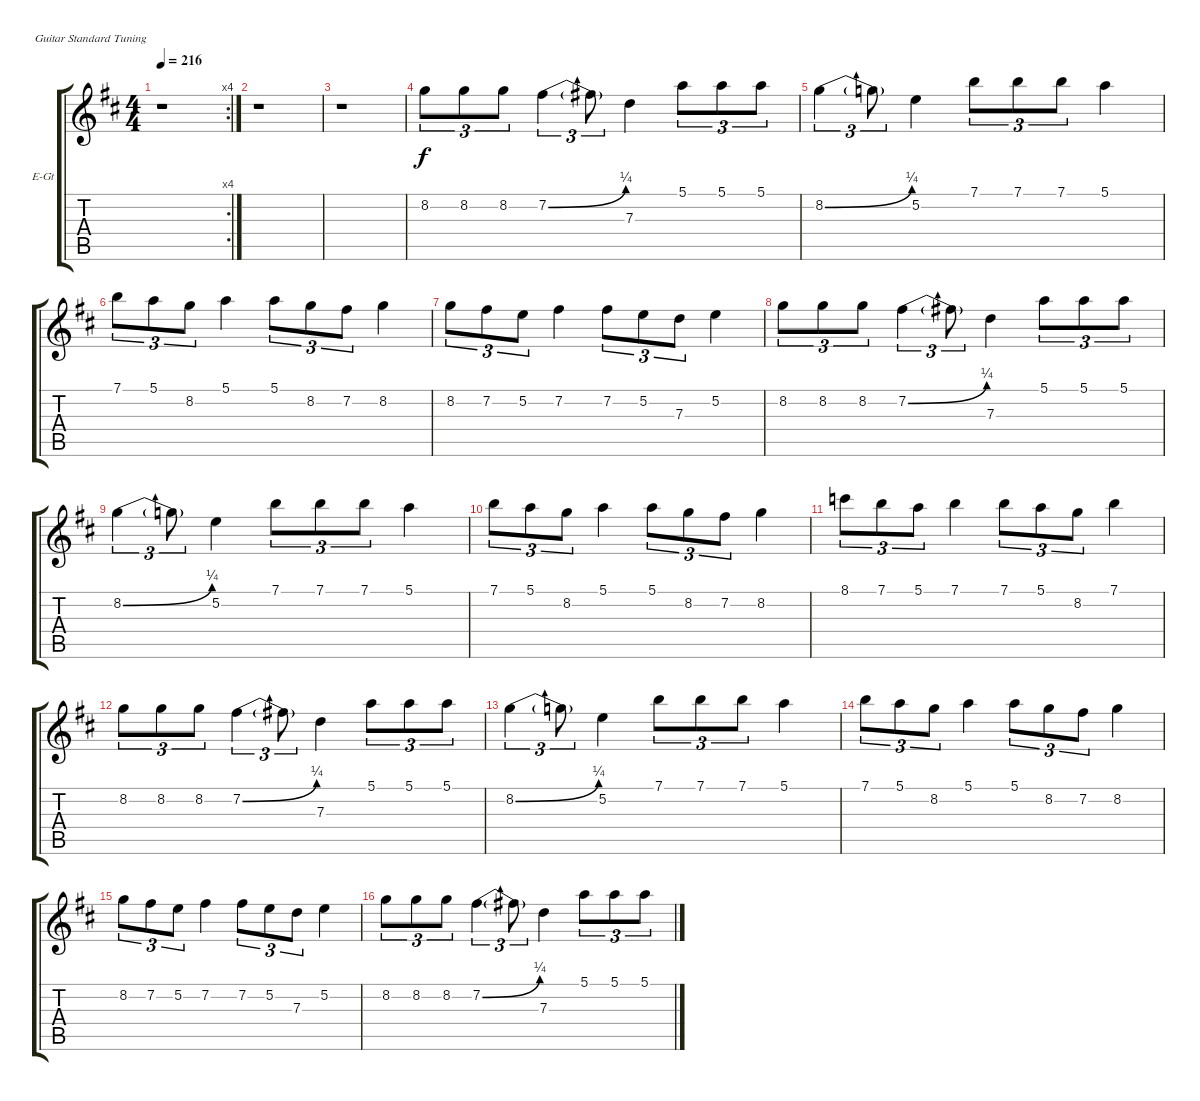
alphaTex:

\bracketExtendMode groupsimilarinstruments
\firstSystemTrackNameOrientation horizontal
\otherSystemsTrackNameOrientation horizontal
\track ("Gtr 5" "E-Gt") {instrument distortionguitar}
\staff {score tabs}
\tuning (E4 B3 G3 D3 A2 E2)
\rc 4
\ts (4 4)
\tempo 216
\clef g2
\scale
1.06305
\ks d
r.1{dy f} |
\scale
0.936948 r.1 |
\scale
1.06305 r.1 |
\scale
0.936948 8.2.8{tu (3 2)} 8.2.8{tu (3 2)} 8.2.8{tu (3 2)} 7.2{be (bend 0 0 60 1)}.4{tu (3 2)} 7.2{t}.8{tu (3 2)} 7.3.4 5.1.8{tu (3 2)} 5.1.8{tu (3 2)} 5.1.8{tu (3 2)} |
\scale
1.06305 8.2{be (bend 0 0 60 1)}.4{tu (3 2)} 8.2{t}.8{tu (3 2)} 5.2.4 7.1.8{tu (3 2)} 7.1.8{tu (3 2)} 7.1.8{tu (3 2)} 5.1.4 |
\scale
0.936948 7.1.8{tu (3 2)} 5.1.8{tu (3 2)} 8.2.8{tu (3 2)} 5.1.4 5.1.8{tu (3 2)} 8.2.8{tu (3 2)} 7.2.8{tu (3 2)} 8.2.4 |
\scale
1.06305 8.2.8{tu (3 2)} 7.2.8{tu (3 2)} 5.2.8{tu (3 2)} 7.2.4 7.2.8{tu (3 2)} 5.2.8{tu (3 2)} 7.3.8{tu (3 2)} 5.2.4 |
\scale
0.936948 8.2.8{tu (3 2)} 8.2.8{tu (3 2)} 8.2.8{tu (3 2)} 7.2{be (bend 0 0 60 1)}.4{tu (3 2)} 7.2{t}.8{tu (3 2)} 7.3.4 5.1.8{tu (3 2)} 5.1.8{tu (3 2)} 5.1.8{tu (3 2)} |
\scale
1.06305 8.2{be (bend 0 0 60 1)}.4{tu (3 2)} 8.2{t}.8{tu (3 2)} 5.2.4 7.1.8{tu (3 2)} 7.1.8{tu (3 2)} 7.1.8{tu (3 2)} 5.1.4 |
\scale
0.936948 7.1.8{tu (3 2)} 5.1.8{tu (3 2)} 8.2.8{tu (3 2)} 5.1.4 5.1.8{tu (3 2)} 8.2.8{tu (3 2)} 7.2.8{tu (3 2)} 8.2.4 |
\scale
1.06305 8.1.8{tu (3 2)} 7.1.8{tu (3 2)} 5.1.8{tu (3 2)} 7.1.4 7.1.8{tu (3 2)} 5.1.8{tu (3 2)} 8.2.8{tu (3 2)} 7.1.4 |
\scale
0.936948 8.2.8{tu (3 2)} 8.2.8{tu (3 2)} 8.2.8{tu (3 2)} 7.2{be (bend 0 0 60 1)}.4{tu (3 2)} 7.2{t}.8{tu (3 2)} 7.3.4 5.1.8{tu (3 2)} 5.1.8{tu (3 2)} 5.1.8{tu (3 2)} |
\scale
1.06305 8.2{be (bend 0 0 60 1)}.4{tu (3 2)} 8.2{t}.8{tu (3 2)} 5.2.4 7.1.8{tu (3 2)} 7.1.8{tu (3 2)} 7.1.8{tu (3 2)} 5.1.4 |
\scale
0.936948 7.1.8{tu (3 2)} 5.1.8{tu (3 2)} 8.2.8{tu (3 2)} 5.1.4 5.1.8{tu (3 2)} 8.2.8{tu (3 2)} 7.2.8{tu (3 2)} 8.2.4 |
\scale
1.06305 8.2.8{tu (3 2)} 7.2.8{tu (3 2)} 5.2.8{tu (3 2)} 7.2.4 7.2.8{tu (3 2)} 5.2.8{tu (3 2)} 7.3.8{tu (3 2)} 5.2.4 |
\scale
0.936948 8.2.8{tu (3 2)} 8.2.8{tu (3 2)} 8.2.8{tu (3 2)} 7.2{be (bend 0 0 60 1)}.4{tu (3 2)} 7.2{t}.8{tu (3 2)} 7.3.4 5.1.8{tu (3 2)} 5.1.8{tu (3 2)} 5.1.8{tu (3 2)}
